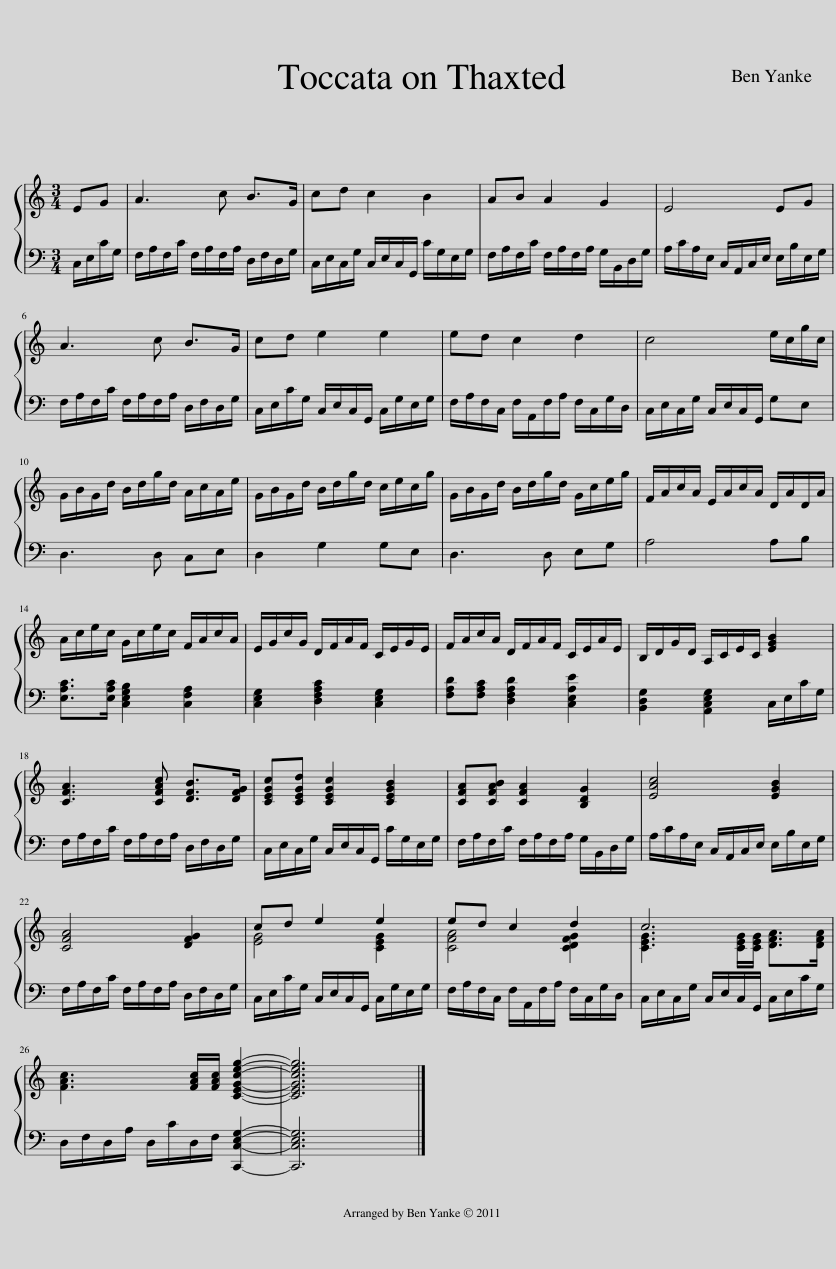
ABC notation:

X:1
%%score { ( 1 3 ) | 2 }
L:1/8
M:3/4
I:linebreak $
K:C
V:1 treble
V:3 treble
V:2 bass
V:1
 EG | A3 c B>G | cd c2 B2 | AB A2 G2 | E4 EG |$ %5
 A3 c B>G | cd e2 e2 | ed c2 d2 | c4 e/c/g/c/ |$ G/B/G/d/ B/d/g/d/ A/c/A/e/ | %10
 G/B/G/d/ B/d/g/d/ c/e/c/g/ | G/B/G/d/ B/d/g/d/ G/c/e/g/ | F/A/c/A/ E/A/c/A/ D/A/D/A/ |$ A/c/e/c/ G/c/e/c/ F/A/c/A/ | E/G/c/G/ D/F/A/F/ C/E/G/E/ | %15
 F/A/c/A/ D/F/A/F/ C/E/A/E/ | B,/D/G/D/ A,/C/E/C/ [EGB]2 |$ [CFA]3 [CFAc] [DFB]>[DFG] | [CEGc][CEGd] [CEGc]2 [CEGB]2 | [CFA][CFAB] [CFA]2 [B,DG]2 | %20
 [EAc]4 [EGB]2 |$ [CFA]4 [DFG]2 | [EG]4 [CEG]2 | [CFA]4 [CDFG]2 | [CEG]3 [CEG]/[CEG]/ [DFA]>[DFA] |$ %25
 [FAc]3 [FAc]/[FAc]/ [CEGceg]2- | [CEGceg]6 |] %27
V:2
 C,/E,/C/G,/ | F,/A,/F,/C/ F,/A,/F,/A,/ D,/F,/D,/G,/ | C,/E,/C,/G,/ C,/E,/C,/G,,/ C/G,/E,/G,/ | F,/A,/F,/C/ F,/A,/F,/A,/ G,/B,,/D,/G,/ | A,/C/A,/E,/ C,/A,,/C,/E,/ E,/B,/E,/G,/ |$ %5
 F,/A,/F,/C/ F,/A,/F,/A,/ D,/F,/D,/G,/ | C,/E,/C/G,/ C,/E,/C,/G,,/ C,/G,/E,/G,/ | F,/A,/F,/C,/ F,/A,,/F,/A,/ F,/C,/G,/D,/ | C,/E,/C,/G,/ C,/E,/C,/G,,/ G,E, |$ D,3 D, C,E, | %10
 D,2 G,2 G,E, | D,3 D, E,G, | A,4 A,B, |$ [E,A,C]>[E,A,C] [C,E,G,B,]2 [C,F,A,]2 | [C,E,G,]2 [D,F,A,C]2 [C,E,G,]2 | %15
 [F,A,D][F,A,C] [D,F,A,D]2 [C,E,A,E]2 | [B,,D,G,]2 [A,,C,E,G,]2 C,/E,/C/G,/ |$ F,/A,/F,/C/ F,/A,/F,/A,/ D,/F,/D,/G,/ | C,/E,/C,/G,/ C,/E,/C,/G,,/ C/G,/E,/G,/ | F,/A,/F,/C/ F,/A,/F,/A,/ G,/B,,/D,/G,/ | %20
 A,/C/A,/E,/ C,/A,,/C,/E,/ E,/B,/E,/G,/ |$ F,/A,/F,/C/ F,/A,/F,/A,/ D,/F,/D,/G,/ | C,/E,/C/G,/ C,/E,/C,/G,,/ C,/G,/E,/G,/ | F,/A,/F,/C,/ F,/A,,/F,/A,/ F,/C,/G,/D,/ | C,/E,/C,/G,/ C,/E,/C,/G,,/ C,/E,/C/G,/ |$ %25
 D,/F,/D,/A,/ D,/C/D,/F,/ [C,,C,E,G,]2- | [C,,C,E,G,]6 |] %27
V:3
 x2 | x6 | x6 | x6 | x6 |$ %5
 x6 | x6 | x6 | x6 |$ x6 | %10
 x6 | x6 | x6 |$ x6 | x6 | %15
 x6 | x6 |$ x6 | x6 | x6 | %20
 x6 |$ x6 | cd e2 e2 | ed c2 d2 | c6 |$ %25
 x6 | x6 |] %27
